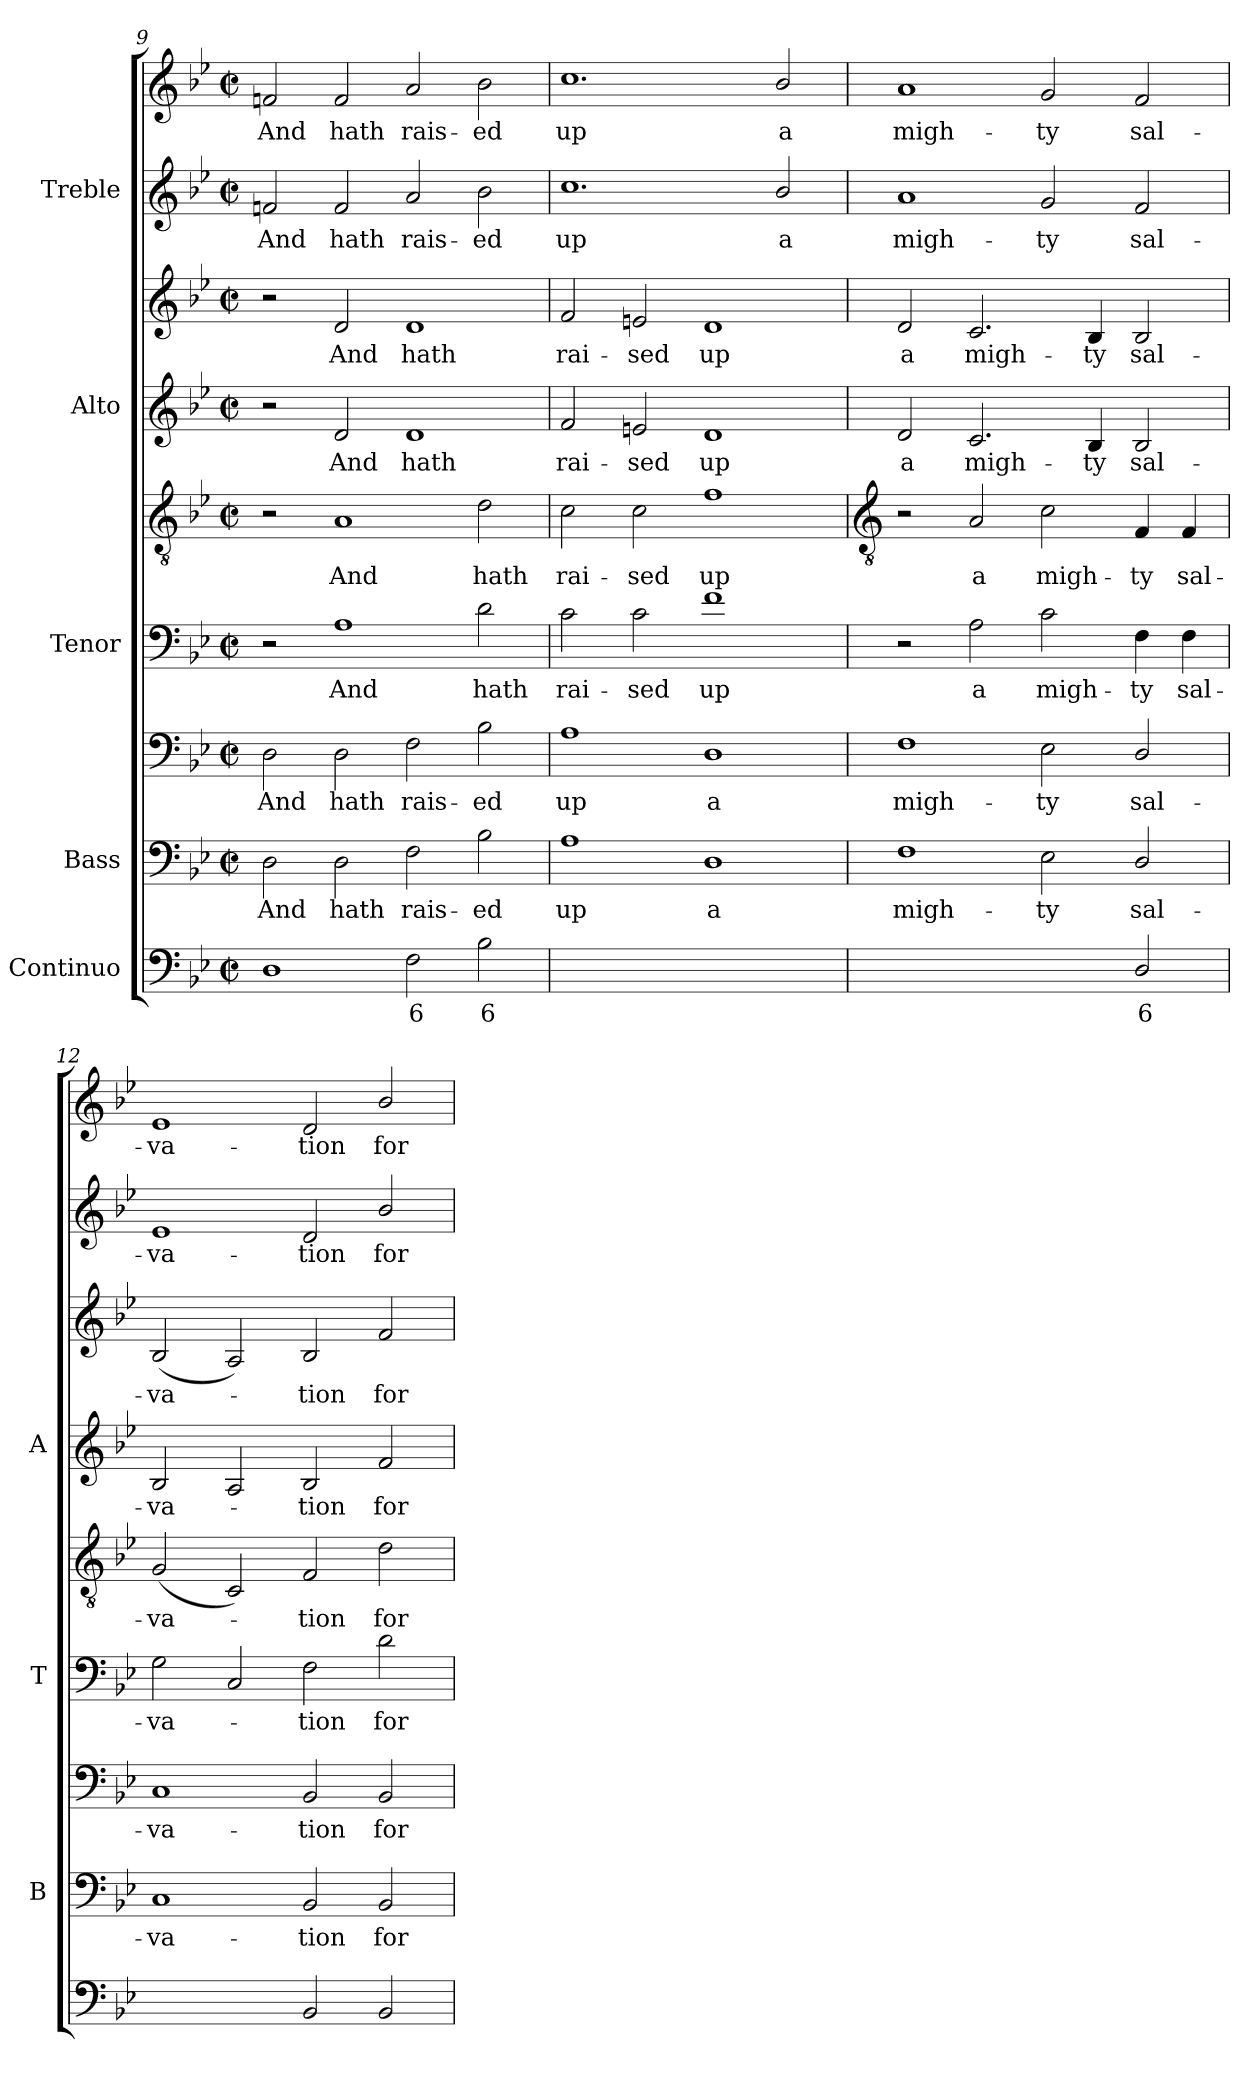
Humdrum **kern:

**kern	**text	**kern	**text	**kern	**text	**kern	**text	**kern	**text	**kern	**text	**kern	**text	**kern	**text	**kern	**text
*part5	*part5	*part4	*part4	*part4	*part4	*part3	*part3	*part3	*part3	*part2	*part2	*part2	*part2	*part1	*part1	*part1	*part1
*staff9	*staff9	*staff8	*staff8	*staff7	*staff7	*staff6	*staff6	*staff5	*staff5	*staff4	*staff4	*staff3	*staff3	*staff2	*staff2	*staff1	*staff1
*I"Continuo	*	*I"Bass	*	*	*	*I"Tenor	*	*	*	*I"Alto	*	*	*	*I"Treble	*	*	*
*	*	*I'B	*	*	*	*I'T	*	*	*	*I'A	*	*	*	*	*	*	*
*clefF4	*	*	*	*clefF4	*	*	*	*clefGv2	*	*	*	*clefG2	*	*	*	*clefG2	*
*k[b-e-]	*	*k[b-e-]	*	*k[b-e-]	*	*k[b-e-]	*	*k[b-e-]	*	*k[b-e-]	*	*k[b-e-]	*	*k[b-e-]	*	*k[b-e-]	*
*B-:	*	*B-:	*	*B-:	*	*B-:	*	*B-:	*	*B-:	*	*B-:	*	*B-:	*	*B-:	*
*M4/2	*	*M4/2	*	*M4/2	*	*M4/2	*	*M4/2	*	*M4/2	*	*M4/2	*	*M4/2	*	*M4/2	*
*met(c|)	*	*met(c|)	*	*met(c|)	*	*met(c|)	*	*met(c|)	*	*met(c|)	*	*met(c|)	*	*met(c|)	*	*met(c|)	*
=9	=9	=9	=9	=9	=9	=9	=9	=9	=9	=9	=9	=9	=9	=9	=9	=9	=9
!	!	!	!LO:LY:b	!	!LO:LY:b	!	!	!	!	!	!	!	!	!	!LO:LY:b	!	!LO:LY:b
1D	.	2D	And	2D	And	2r	.	2r	.	2r	.	2r	.	2fn	And	2fn	And
!	!	!	!LO:LY:b	!	!LO:LY:b	!	!LO:LY:b	!	!LO:LY:b	!	!LO:LY:b	!	!LO:LY:b	!	!LO:LY:b	!	!LO:LY:b
.	.	2D	hath	2D	hath	1A	And	1A	And	2d	And	2d	And	2f	hath	2f	hath
!	!LO:LY:b	!	!LO:LY:b	!	!LO:LY:b	!	!	!	!	!	!LO:LY:b	!	!LO:LY:b	!	!LO:LY:b	!	!LO:LY:b
2F	6	2F	rais-	2F	rais-	.	.	.	.	1d	hath	1d	hath	2a	rais-	2a	rais-
!	!LO:LY:b	!	!LO:LY:b	!	!LO:LY:b	!	!LO:LY:b	!	!LO:LY:b	!	!	!	!	!	!LO:LY:b	!	!LO:LY:b
2B-	6	2B-	-ed	2B-	-ed	2d	hath	2d	hath	.	.	.	.	2b-	-ed	2b-	-ed
=10	=10	=10	=10	=10	=10	=10	=10	=10	=10	=10	=10	=10	=10	=10	=10	=10	=10
!	!LO:LY:b	!	!LO:LY:b	!	!LO:LY:b	!	!LO:LY:b	!	!LO:LY:b	!	!LO:LY:b	!	!LO:LY:b	!	!LO:LY:b	!	!LO:LY:b
[2Ayy	6	1A	up	1A	up	2c	rai-	2c	rai-	2f	rai-	2f	rai-	1.cc	up	1.cc	up
!	!LO:LY:b	!	!	!	!	!	!LO:LY:b	!	!LO:LY:b	!	!LO:LY:b	!	!LO:LY:b	!	!	!	!
2Ayy]	5	.	.	.	.	2c	-sed	2c	-sed	2en	-sed	2en	-sed	.	.	.	.
!	!LO:LY:b	!	!LO:LY:b	!	!LO:LY:b	!	!LO:LY:b	!	!LO:LY:b	!	!LO:LY:b	!	!LO:LY:b	!	!	!	!
[2Dyy	7	1D	a	1D	a	1f	up	1f	up	1d	up	1d	up	.	.	.	.
!	!LO:LY:b	!	!	!	!	!	!	!	!	!	!	!	!	!	!LO:LY:b	!	!LO:LY:b
2Dyy]	6	.	.	.	.	.	.	.	.	.	.	.	.	2b-/	a	2b-/	a
!!LO:LB:g=z
=11	=11	=11	=11	=11	=11	=11	=11	=11	=11	=11	=11	=11	=11	=11	=11	=11	=11
*	*	*	*	*	*	*	*	*clefGv2	*	*	*	*	*	*	*	*	*
!	!LO:LY:b	!	!LO:LY:b	!	!LO:LY:b	!	!	!	!	!	!LO:LY:b	!	!LO:LY:b	!	!LO:LY:b	!	!LO:LY:b
[2Fyy	6	1F	migh-	1F	migh-	2r	.	2r	.	2d	a	2d	a	1a	migh-	1a	migh-
!	!LO:LY:b	!	!	!	!	!	!LO:LY:b	!	!LO:LY:b	!	!LO:LY:b	!	!LO:LY:b	!	!	!	!
2Fyy]	5	.	.	.	.	2A	a	2A	a	2.c	migh-	2.c	migh-	.	.	.	.
!	!LO:LY:b	!	!LO:LY:b	!	!LO:LY:b	!	!LO:LY:b	!	!LO:LY:b	!	!	!	!	!	!LO:LY:b	!	!LO:LY:b
[4E-yy	6	2E-	-ty	2E-	-ty	2c	migh-	2c	migh-	.	.	.	.	2g	-ty	2g	-ty
!	!LO:LY:b	!	!	!	!	!	!	!	!	!	!LO:LY:b	!	!LO:LY:b	!	!	!	!
4E-yy]	5	.	.	.	.	.	.	.	.	4B-	-ty	4B-	-ty	.	.	.	.
!	!LO:LY:b	!	!LO:LY:b	!	!LO:LY:b	!	!LO:LY:b	!	!LO:LY:b	!	!LO:LY:b	!	!LO:LY:b	!	!LO:LY:b	!	!LO:LY:b
2D/	6	2D/	sal-	2D/	sal-	4F	-ty	4F	-ty	2B-	sal-	2B-	sal-	2f	sal-	2f	sal-
!	!	!	!	!	!	!	!LO:LY:b	!	!LO:LY:b	!	!	!	!	!	!	!	!
.	.	.	.	.	.	4F	sal-	4F	sal-	.	.	.	.	.	.	.	.
=12	=12	=12	=12	=12	=12	=12	=12	=12	=12	=12	=12	=12	=12	=12	=12	=12	=12
!	!LO:LY:b	!	!LO:LY:b	!	!LO:LY:b	!	!LO:LY:b	!	!LO:LY:b	!	!LO:LY:b	!	!LO:LY:b	!	!LO:LY:b	!	!LO:LY:b
[2Cyy	7	1C	-va-	1C	-va-	2G	-va-	(2G	-va-	2B-	-va-	(<2B-	-va-	1e-	-va-	1e-	-va-
!	!LO:LY:b	!	!	!	!	!	!	!	!	!	!	!	!	!	!	!	!
2Cyy]	6	.	.	.	.	2C	.	2C)	.	2A	.	2A)	.	.	.	.	.
!	!	!	!LO:LY:b	!	!LO:LY:b	!	!LO:LY:b	!	!LO:LY:b	!	!LO:LY:b	!	!LO:LY:b	!	!LO:LY:b	!	!LO:LY:b
2BB-	.	2BB-	-tion	2BB-	-tion	2F	tion	2F	tion	2B-	tion	2B-	tion	2d	-tion	2d	-tion
!	!	!	!LO:LY:b	!	!LO:LY:b	!	!LO:LY:b	!	!LO:LY:b	!	!LO:LY:b	!	!LO:LY:b	!	!LO:LY:b	!	!LO:LY:b
2BB-	.	2BB-	for	2BB-	for	2d	for	2d	for	2f	for	2f	for	2b-/	for	2b-/	for
=	=	=	=	=	=	=	=	=	=	=	=	=	=	=	=	=	=
*-	*-	*-	*-	*-	*-	*-	*-	*-	*-	*-	*-	*-	*-	*-	*-	*-	*-
